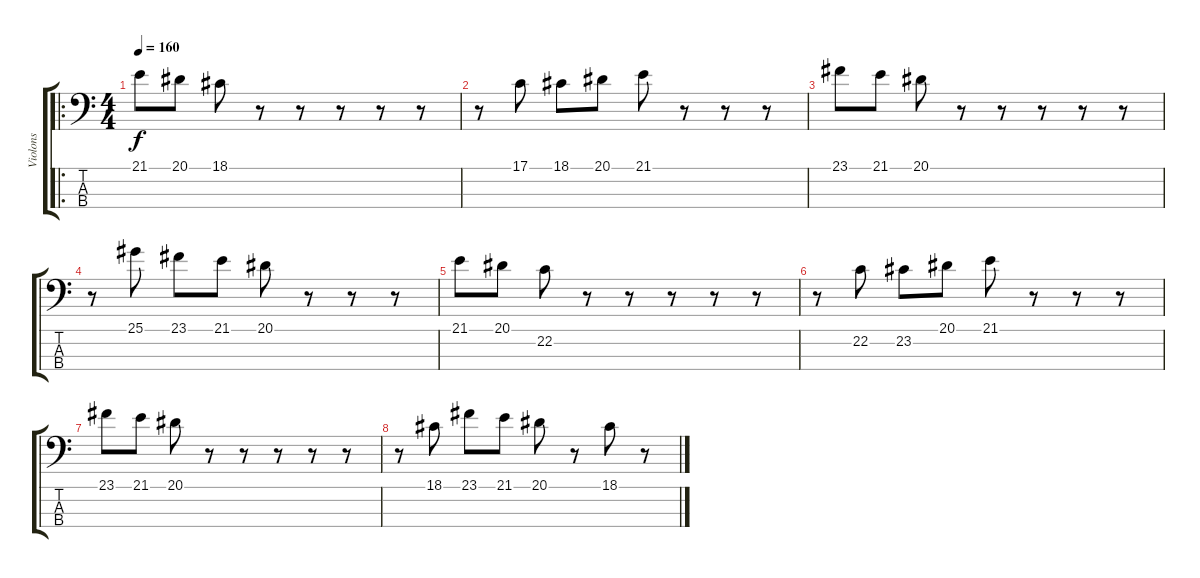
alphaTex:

\track ("Violons" "Violons") {instrument stringensemble2}
\staff {score tabs}
\tuning (G2 D2 A1 E1) {hide}
\ro
\ts (4 4)
\tempo 160
\clef f4
\ks c
21.1.8{dy f volume 13} 20.1.8 18.1.8 r.8 r.8 r.8 r.8 r.8 |
r.8 17.1.8 18.1.8 20.1.8 21.1.8 r.8 r.8 r.8 |
23.1.8 21.1.8 20.1.8 r.8 r.8 r.8 r.8 r.8 |
r.8 25.1.8 23.1.8 21.1.8 20.1.8 r.8 r.8 r.8 |
21.1.8 20.1.8 22.2.8 r.8 r.8 r.8 r.8 r.8 |
r.8 22.2.8 23.2.8 20.1.8 21.1.8 r.8 r.8 r.8 |
23.1.8 21.1.8 20.1.8 r.8 r.8 r.8 r.8 r.8 |
r.8 18.1.8 23.1.8 21.1.8 20.1.8 r.8 18.1.8 r.8
